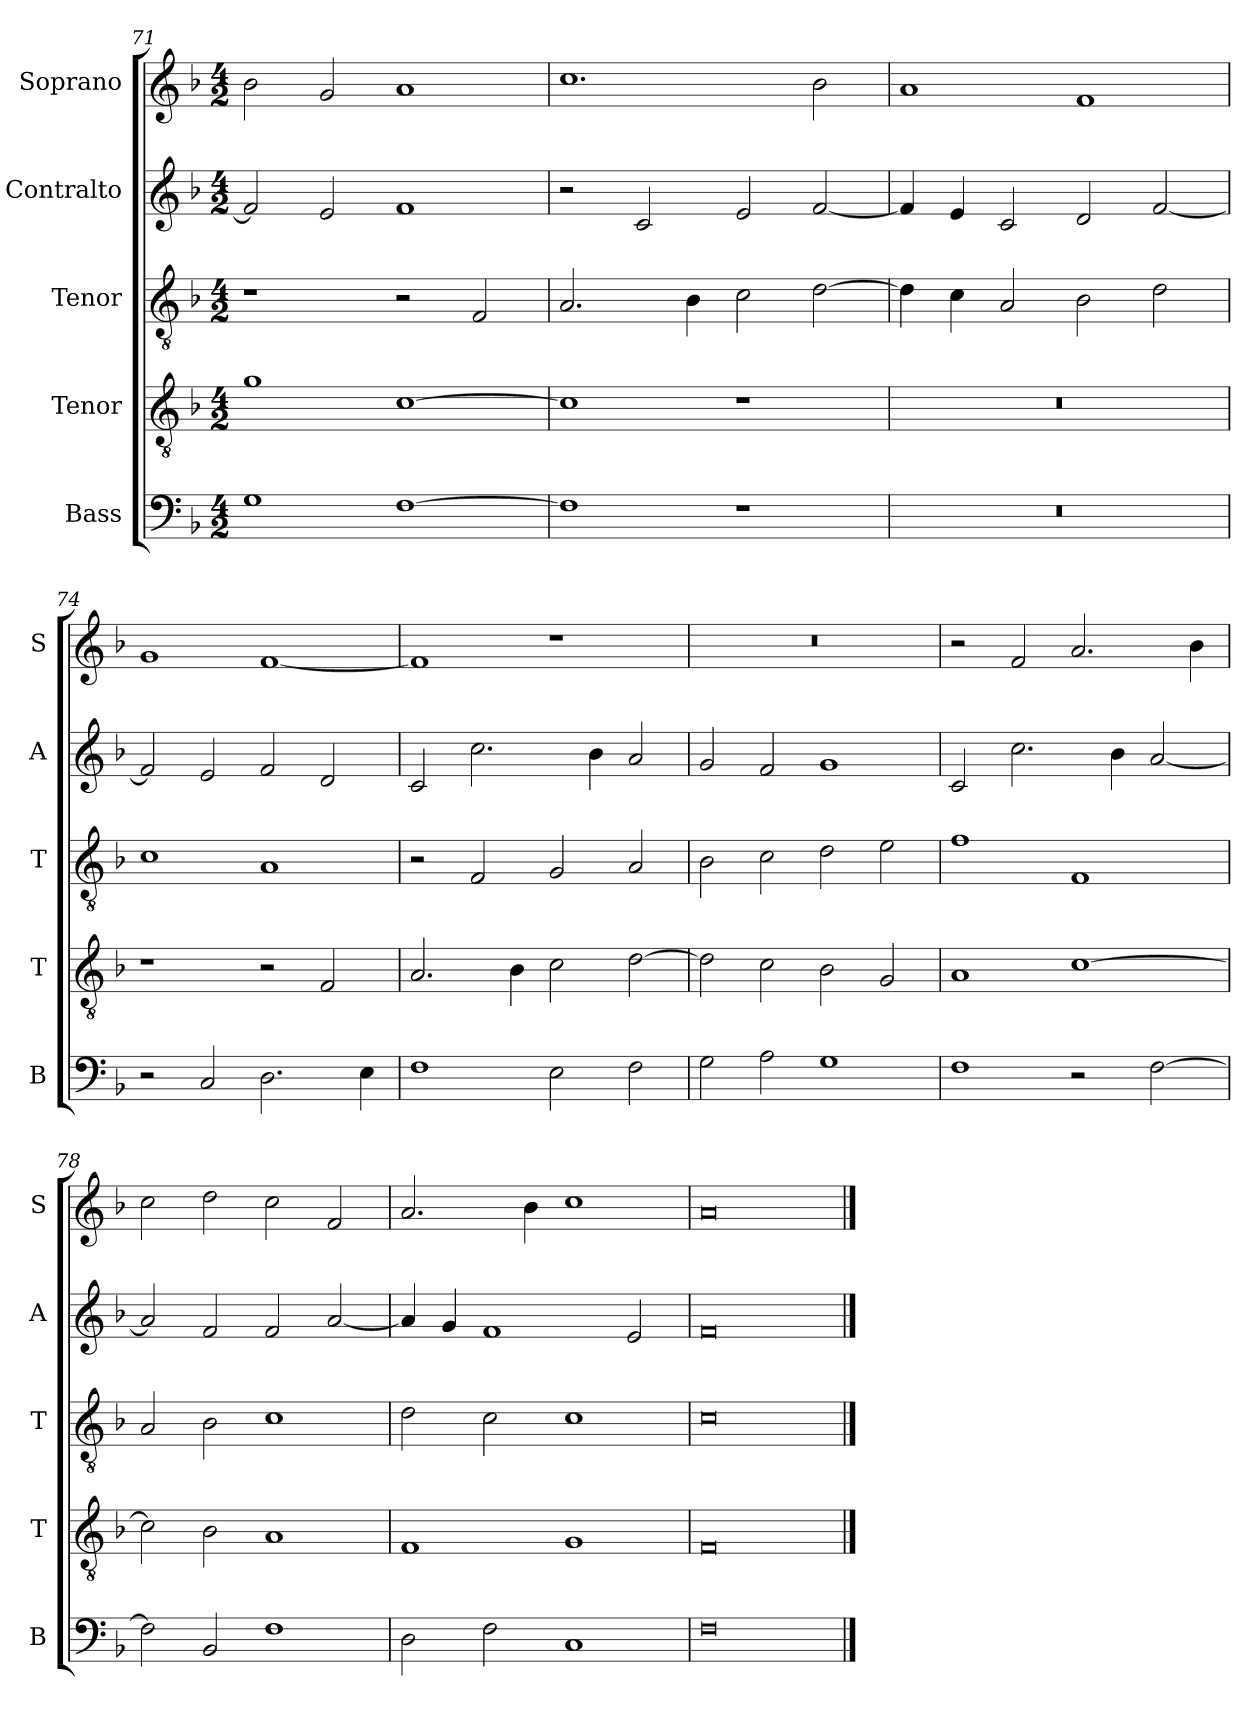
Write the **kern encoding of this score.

**kern	**kern	**kern	**kern	**kern
*part5	*part4	*part3	*part2	*part1
*staff5	*staff4	*staff3	*staff2	*staff1
*I"Bass	*I"Tenor	*I"Tenor	*I"Contralto	*I"Soprano
*I'B	*I'T	*I'T	*I'A	*I'S
*clefF4	*clefGv2	*clefGv2	*clefG2	*clefG2
*k[b-]	*k[b-]	*k[b-]	*k[b-]	*k[b-]
*F:ion	*F:ion	*F:ion	*F:ion	*F:ion
*M4/2	*M4/2	*M4/2	*M4/2	*M4/2
=71	=71	=71	=71	=71
1G	1g	1r	2f]	2b-
.	.	.	2e	2g
[1F	[1c	2r	1f	1a
.	.	2F	.	.
=72	=72	=72	=72	=72
1F]	1c]	2.A	2r	1.cc
.	.	.	2c	.
.	.	4B-	.	.
1r	1r	2c	2e	.
.	.	[2d	[2f	2b-
=73	=73	=73	=73	=73
0r	0r	4d]	4f]	1a
.	.	4c	4e	.
.	.	2A	2c	.
.	.	2B-	2d	1f
.	.	2d	[2f	.
=74	=74	=74	=74	=74
2r	1r	1c	2f]	1g
2C	.	.	2e	.
2.D	2r	1A	2f	[1f
.	2F	.	2d	.
4E	.	.	.	.
=75	=75	=75	=75	=75
1F	2.A	2r	2c	1f]
.	.	2F	2.cc	.
.	4B-	.	.	.
2E	2c	2G	.	1r
.	.	.	4b-	.
2F	[2d	2A	2a	.
=76	=76	=76	=76	=76
2G	2d]	2B-	2g	0r
2A	2c	2c	2f	.
1G	2B-	2d	1g	.
.	2G	2e	.	.
=77	=77	=77	=77	=77
1F	1A	1f	2c	2r
.	.	.	2.cc	2f
2r	[1c	1F	.	2.a
.	.	.	4b-	.
[2F	.	.	[2a	.
.	.	.	.	4b-
=78	=78	=78	=78	=78
2F]	2c]	2A	2a]	2cc
2BB-	2B-	2B-	2f	2dd
1F	1A	1c	2f	2cc
.	.	.	[2a	2f
=79	=79	=79	=79	=79
2D	1F	2d	4a]	2.a
.	.	.	4g	.
2F	.	2c	1f	.
.	.	.	.	4b-
1C	1G	1c	.	1cc
.	.	.	2e	.
=80	=80	=80	=80	=80
0F	0F	0c	0f	0a
==	==	==	==	==
*-	*-	*-	*-	*-
